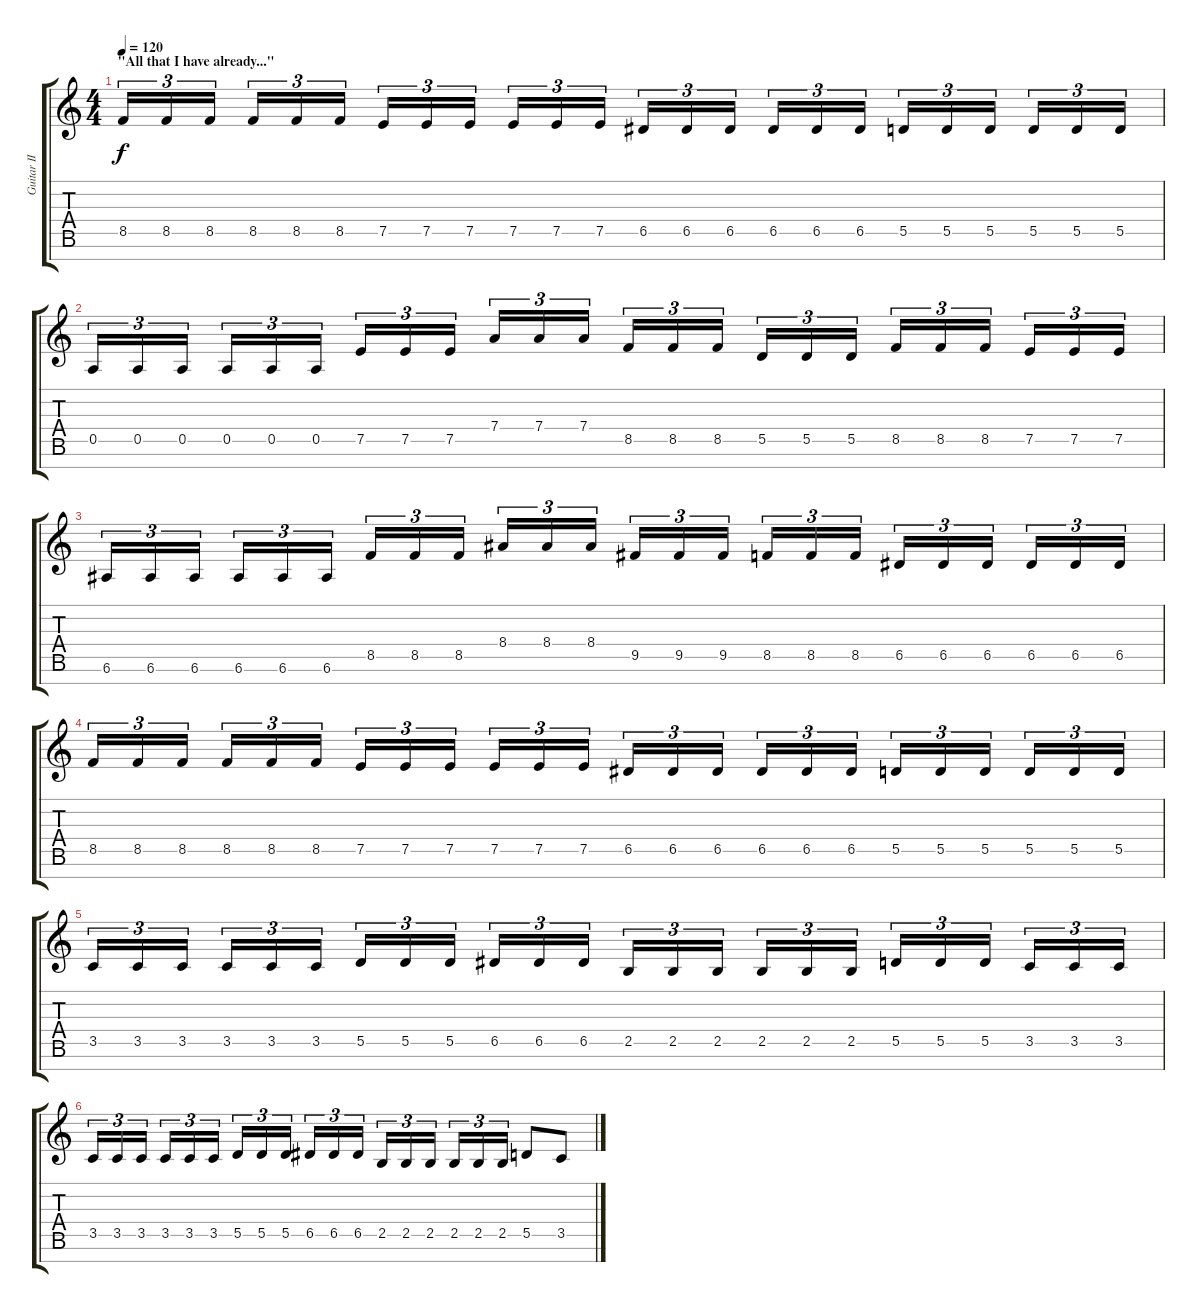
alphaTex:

\track ("Guitar II - Right" "Guitar II ") {instrument distortionguitar}
\staff {score tabs}
\tuning (E4 B3 G3 D3 A2 E2 B1) {hide}
\ts (4 4)
\section ("" "\"All that I have already...\"")
\tempo 120
\clef g2
\ks c
8.5.16{tu (3 2) dy f} 8.5.16{tu (3 2)} 8.5.16{tu (3 2)} 8.5.16{tu (3 2)} 8.5.16{tu (3 2)} 8.5.16{tu (3 2)} 7.5.16{tu (3 2)} 7.5.16{tu (3 2)} 7.5.16{tu (3 2)} 7.5.16{tu (3 2)} 7.5.16{tu (3 2)} 7.5.16{tu (3 2)} 6.5.16{tu (3 2)} 6.5.16{tu (3 2)} 6.5.16{tu (3 2)} 6.5.16{tu (3 2)} 6.5.16{tu (3 2)} 6.5.16{tu (3 2)} 5.5.16{tu (3 2)} 5.5.16{tu (3 2)} 5.5.16{tu (3 2)} 5.5.16{tu (3 2)} 5.5.16{tu (3 2)} 5.5.16{tu (3 2)} |
0.5.16{tu (3 2)} 0.5.16{tu (3 2)} 0.5.16{tu (3 2)} 0.5.16{tu (3 2)} 0.5.16{tu (3 2)} 0.5.16{tu (3 2)} 7.5.16{tu (3 2)} 7.5.16{tu (3 2)} 7.5.16{tu (3 2)} 7.4.16{tu (3 2)} 7.4.16{tu (3 2)} 7.4.16{tu (3 2)} 8.5.16{tu (3 2)} 8.5.16{tu (3 2)} 8.5.16{tu (3 2)} 5.5.16{tu (3 2)} 5.5.16{tu (3 2)} 5.5.16{tu (3 2)} 8.5.16{tu (3 2)} 8.5.16{tu (3 2)} 8.5.16{tu (3 2)} 7.5.16{tu (3 2)} 7.5.16{tu (3 2)} 7.5.16{tu (3 2)} |
6.6.16{tu (3 2)} 6.6.16{tu (3 2)} 6.6.16{tu (3 2)} 6.6.16{tu (3 2)} 6.6.16{tu (3 2)} 6.6.16{tu (3 2)} 8.5.16{tu (3 2)} 8.5.16{tu (3 2)} 8.5.16{tu (3 2)} 8.4.16{tu (3 2)} 8.4.16{tu (3 2)} 8.4.16{tu (3 2)} 9.5.16{tu (3 2)} 9.5.16{tu (3 2)} 9.5.16{tu (3 2)} 8.5.16{tu (3 2)} 8.5.16{tu (3 2)} 8.5.16{tu (3 2)} 6.5.16{tu (3 2)} 6.5.16{tu (3 2)} 6.5.16{tu (3 2)} 6.5.16{tu (3 2)} 6.5.16{tu (3 2)} 6.5.16{tu (3 2)} |
8.5.16{tu (3 2)} 8.5.16{tu (3 2)} 8.5.16{tu (3 2)} 8.5.16{tu (3 2)} 8.5.16{tu (3 2)} 8.5.16{tu (3 2)} 7.5.16{tu (3 2)} 7.5.16{tu (3 2)} 7.5.16{tu (3 2)} 7.5.16{tu (3 2)} 7.5.16{tu (3 2)} 7.5.16{tu (3 2)} 6.5.16{tu (3 2)} 6.5.16{tu (3 2)} 6.5.16{tu (3 2)} 6.5.16{tu (3 2)} 6.5.16{tu (3 2)} 6.5.16{tu (3 2)} 5.5.16{tu (3 2)} 5.5.16{tu (3 2)} 5.5.16{tu (3 2)} 5.5.16{tu (3 2)} 5.5.16{tu (3 2)} 5.5.16{tu (3 2)} |
3.5.16{tu (3 2)} 3.5.16{tu (3 2)} 3.5.16{tu (3 2)} 3.5.16{tu (3 2)} 3.5.16{tu (3 2)} 3.5.16{tu (3 2)} 5.5.16{tu (3 2)} 5.5.16{tu (3 2)} 5.5.16{tu (3 2)} 6.5.16{tu (3 2)} 6.5.16{tu (3 2)} 6.5.16{tu (3 2)} 2.5.16{tu (3 2)} 2.5.16{tu (3 2)} 2.5.16{tu (3 2)} 2.5.16{tu (3 2)} 2.5.16{tu (3 2)} 2.5.16{tu (3 2)} 5.5.16{tu (3 2)} 5.5.16{tu (3 2)} 5.5.16{tu (3 2)} 3.5.16{tu (3 2)} 3.5.16{tu (3 2)} 3.5.16{tu (3 2)} |
3.5.16{tu (3 2)} 3.5.16{tu (3 2)} 3.5.16{tu (3 2)} 3.5.16{tu (3 2)} 3.5.16{tu (3 2)} 3.5.16{tu (3 2)} 5.5.16{tu (3 2)} 5.5.16{tu (3 2)} 5.5.16{tu (3 2)} 6.5.16{tu (3 2)} 6.5.16{tu (3 2)} 6.5.16{tu (3 2)} 2.5.16{tu (3 2)} 2.5.16{tu (3 2)} 2.5.16{tu (3 2)} 2.5.16{tu (3 2)} 2.5.16{tu (3 2)} 2.5.16{tu (3 2)} 5.5.8 3.5.8
